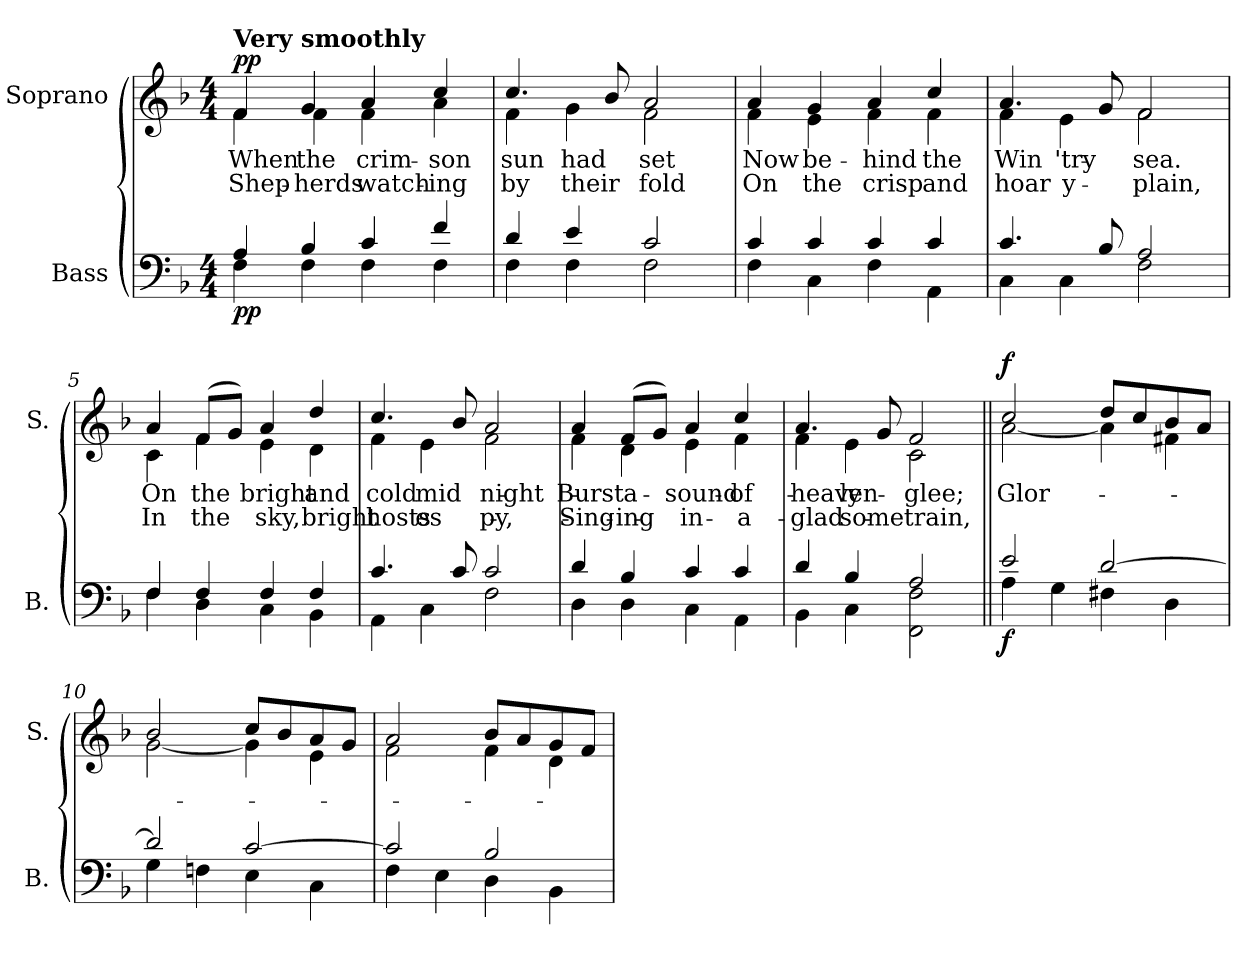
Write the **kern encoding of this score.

**kern	**dynam	**kern	**text	**text	**dynam
*part2	*part2	*part1	*part1	*part1	*part1
*staff2	*staff2	*staff1	*staff1	*staff1	*staff1
*I"Bass	*	*I"Soprano	*	*	*
*I'B.	*	*I'S.	*	*	*
!!LO:PB:g=z
*clefF4	*	*clefG2	*	*	*
*k[b-]	*	*k[b-]	*	*	*
*F:	*	*F:	*	*	*
*M4/4	*	*M4/4	*	*	*
=1	=1	=1	=1	=1	=1
*^	*	*^	*	*	*
!	!	!	!LO:TX:a:B:t=Very smoothly	!	!	!	!
!	!	!	!	!	!LO:LY:b:color=#000000	!LO:LY:b:color=#000000	!
4Ai/	4Fi\	pp	4fi/	4fi\	When	Shep-	pp
!	!	!	!	!	!LO:LY:b:color=#000000	!LO:LY:b:color=#000000	!
4B-i/	4Fi\	.	4gi/	4fi\	the	-herds	.
!	!	!	!	!	!LO:LY:b:color=#000000	!LO:LY:b:color=#000000	!
4ci/	4Fi\	.	4ai/	4fi\	crim-	watch-	.
!	!	!	!	!	!LO:LY:b:color=#000000	!LO:LY:b:color=#000000	!
4fi/	4Fi\	.	4cci/	4ai\	-son	-ing	.
=2	=2	=2	=2	=2	=2	=2	=2
!	!	!	!	!	!LO:LY:b:color=#000000	!LO:LY:b:color=#000000	!
4di/	4Fi\	.	4.cci/	4fi\	sun	by	.
!	!	!	!	!	!LO:LY:b:color=#000000	!LO:LY:b:color=#000000	!
4ei/	4Fi\	.	.	4gi\	had	their	.
.	.	.	8b-i/	.	.	.	.
!	!	!	!	!	!LO:LY:b:color=#000000	!LO:LY:b:color=#000000	!
2ci/	2Fi\	.	2ai/	2fi\	set	fold	.
=3	=3	=3	=3	=3	=3	=3	=3
!	!	!	!	!	!LO:LY:b:color=#000000	!LO:LY:b:color=#000000	!
4ci/	4Fi\	.	4ai/	4fi\	Now	On	.
!	!	!	!	!	!LO:LY:b:color=#000000	!LO:LY:b:color=#000000	!
4ci/	4Ci\	.	4gi/	4ei\	be-	the	.
!	!	!	!	!	!LO:LY:b:color=#000000	!LO:LY:b:color=#000000	!
4ci/	4Fi\	.	4ai/	4fi\	-hind	crisp	.
!	!	!	!	!	!LO:LY:b:color=#000000	!LO:LY:b:color=#000000	!
4ci/	4AAi\	.	4cci/	4fi\	the	and	.
=4	=4	=4	=4	=4	=4	=4	=4
!	!	!	!	!	!LO:LY:b:color=#000000	!LO:LY:b:color=#000000	!
4.ci/	4Ci\	.	4.ai/	4fi\	Win-	hoar-	.
!	!	!	!	!	!LO:LY:b:color=#000000	!LO:LY:b:color=#000000	!
.	4Ci\	.	.	4ei\	-'try	-y	.
8B-i/	.	.	8gi/	.	.	.	.
!	!	!	!	!	!LO:LY:b:color=#000000	!LO:LY:b:color=#000000	!
2Ai/	2Fi\	.	2fi/	2fi\	sea.	plain,	.
!!LO:LB:g=z	!!
=5	=5	=5	=5	=5	=5	=5	=5
!	!	!	!	!	!LO:LY:b:color=#000000	!LO:LY:b:color=#000000	!
4Fi/	4Fi\	.	4ai/	4ci\	On	In	.
!	!	!	!	!	!LO:LY:b:color=#000000	!LO:LY:b:color=#000000	!
4Fi/	4Di\	.	(8fi/L	4fi\	the	the	.
.	.	.	8gi/J)	.	.	.	.
!	!	!	!	!	!LO:LY:b:color=#000000	!LO:LY:b:color=#000000	!
4Fi/	4Ci\	.	4ai/	4ei\	bright	sky,	.
!	!	!	!	!	!LO:LY:b:color=#000000	!LO:LY:b:color=#000000	!
4Fi/	4BB-i\	.	4ddi/	4di\	and	bright	.
=6	=6	=6	=6	=6	=6	=6	=6
!	!	!	!	!	!LO:LY:b:color=#000000	!LO:LY:b:color=#000000	!
4.ci/	4AAi\	.	4.cci/	4fi\	cold	hosts	.
!	!	!	!	!	!LO:LY:b:color=#000000	!LO:LY:b:color=#000000	!
.	4Ci\	.	.	4ei\	mid-	es-	.
8ci/	.	.	8b-i/	.	.	.	.
!	!	!	!	!	!LO:LY:b:color=#000000	!LO:LY:b:color=#000000	!
2ci/	2Fi\	.	2ai/	2fi\	-night	-py,	.
=7	=7	=7	=7	=7	=7	=7	=7
!	!	!	!	!	!LO:LY:b:color=#000000	!LO:LY:b:color=#000000	!
4di/	4Di\	.	4ai/	4fi\	Burst	Sing-	.
!	!	!	!	!	!LO:LY:b:color=#000000	!LO:LY:b:color=#000000	!
4B-i/	4Di\	.	(8fi/L	4di\	a	-ing	.
.	.	.	8gi/J)	.	.	.	.
!	!	!	!	!	!LO:LY:b:color=#000000	!LO:LY:b:color=#000000	!
4ci/	4Ci\	.	4ai/	4ei\	sound	in	.
!	!	!	!	!	!LO:LY:b:color=#000000	!LO:LY:b:color=#000000	!
4ci/	4AAi\	.	4cci/	4fi\	of	a	.
=8	=8	=8	=8	=8	=8	=8	=8
!	!	!	!	!	!LO:LY:b:color=#000000	!LO:LY:b:color=#000000	!
4di/	4BB-i\	.	4.ai/	4fi\	heaven-	glad-	.
!	!	!	!	!	!LO:LY:b:color=#000000	!LO:LY:b:color=#000000	!
4B-i/	4Ci\	.	.	4ei\	-ly	-some	.
.	.	.	8gi/	.	.	.	.
!	!	!	!	!	!LO:LY:b:color=#000000	!LO:LY:b:color=#000000	!
2Ai/	2FFi\ 2Fi	.	2fi/	2ci\	glee;	train,	.
!!LO:LB:g=z	!!
=9||	=9||	=9||	=9||	=9||	=9||	=9||	=9||
!	!	!	!	!	!LO:LY:b:color=#000000	!	!
2ei/	4Ai\	f	2cci/	[2ai\	Glor-	.	f
.	4Gi\	.	.	.	.	.	.
[2di/	4F#Xi\	.	8ddi/L	4ai\]	.	.	.
.	.	.	8cci/	.	.	.	.
.	4Di\	.	8b-i/	4f#Xi\	.	.	.
.	.	.	8ai/J	.	.	.	.
=10	=10	=10	=10	=10	=10	=10	=10
2di/]	4Gi\	.	2b-i/	[2gi\	.	.	.
.	4Fni\	.	.	.	.	.	.
[2ci/	4Ei\	.	8cci/L	4gi\]	.	.	.
.	.	.	8b-i/	.	.	.	.
.	4Ci\	.	8ai/	4ei\	.	.	.
.	.	.	8gi/J	.	.	.	.
=11	=11	=11	=11	=11	=11	=11	=11
2ci/]	4Fi\	.	2ai/	2fi\	.	.	.
.	4Ei\	.	.	.	.	.	.
2B-i/	4Di\	.	8b-i/L	4fi\	.	.	.
.	.	.	8ai/	.	.	.	.
.	4BB-i\	.	8gi/	4di\	.	.	.
.	.	.	8fi/J	.	.	.	.
*v	*v	*	*	*	*	*	*
*	*	*v	*v	*	*	*
=	=	=	=	=	=
*-	*-	*-	*-	*-	*-
